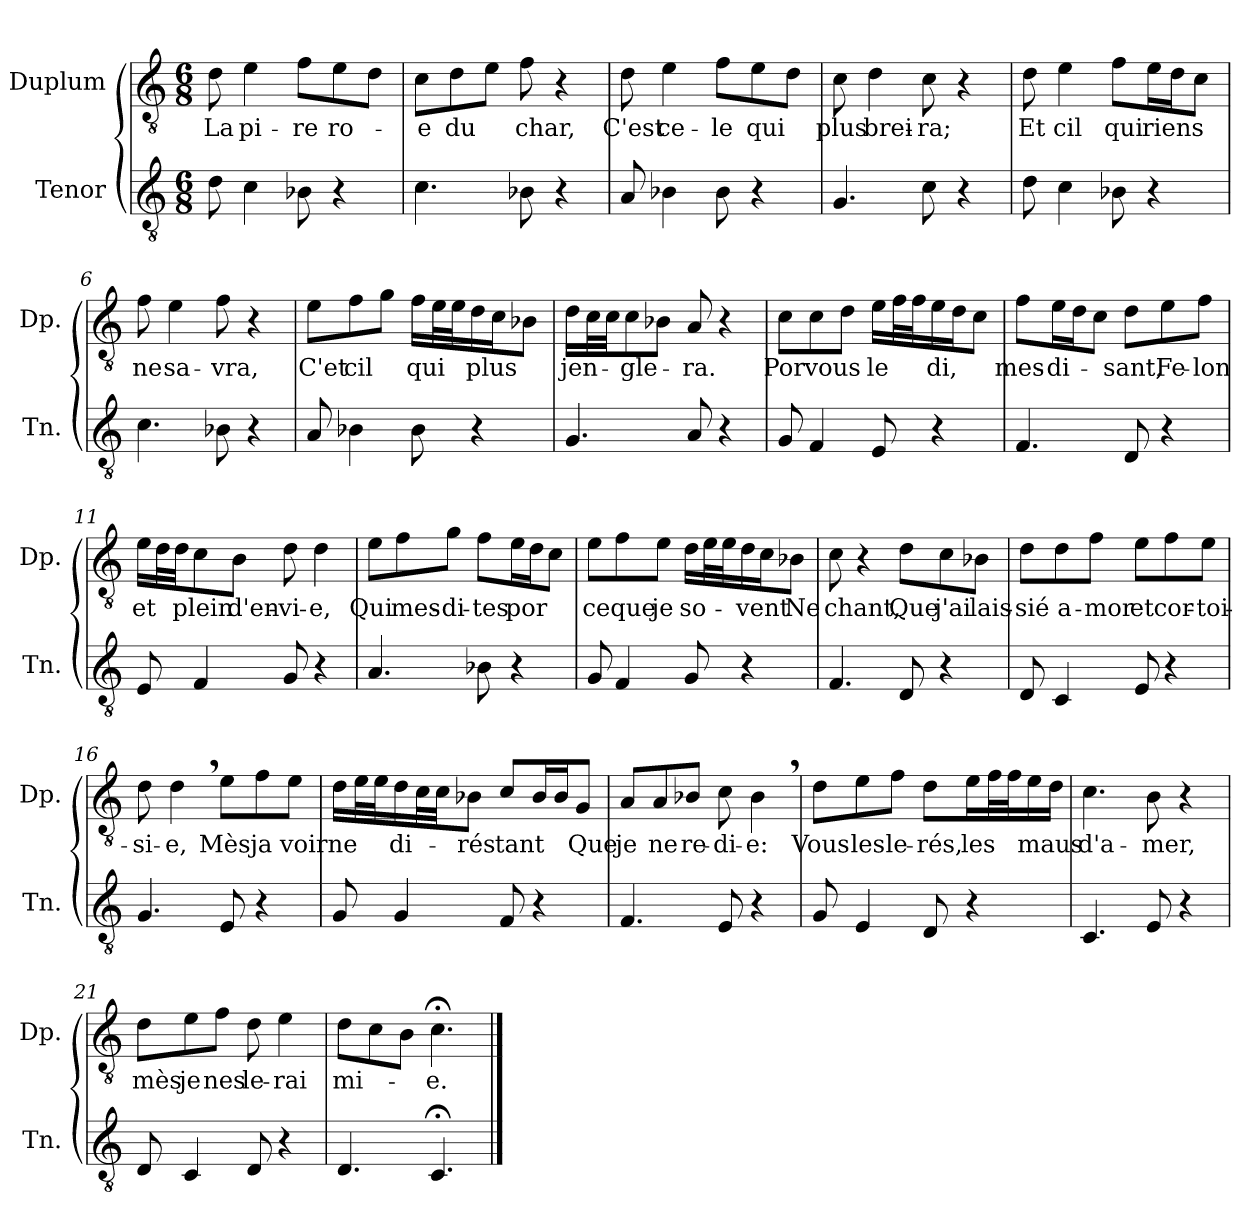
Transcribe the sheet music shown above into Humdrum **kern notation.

**kern	**kern	**text
*part2	*part1	*part1
*staff2	*staff1	*staff1
*I"Tenor	*I"Duplum	*
*I'Tn.	*I'Dp.	*
*clefGv2	*clefGv2	*
*k[]	*k[]	*
*M6/8	*M6/8	*
=1	=1	=1
!	!	!LO:LY:b
8d\	8d\	La
!	!	!LO:LY:b
4c\	4e\	pi-
!	!	!LO:LY:b
8B-X\	8f\L	-re
!	!	!LO:LY:b
4r	8e\	ro-
.	8d\J	.
=2	=2	=2
!	!	!LO:LY:b
4.c\	8c\L	-e
!	!	!LO:LY:b
.	8d\	du
.	8e\J	.
!	!	!LO:LY:b
8B-X\	8f\	char,
4r	4r	.
=3	=3	=3
!	!	!LO:LY:b
8A/	8d\	C'est
!	!	!LO:LY:b
4B-X\	4e\	ce-
!	!	!LO:LY:b
8B-\	8f\L	-le
!	!	!LO:LY:b
4r	8e\	qui
.	8d\J	.
=4	=4	=4
!	!	!LO:LY:b
4.G/	8c\	plus
!	!	!LO:LY:b
.	4d\	brei-
!	!	!LO:LY:b
8c\	8c\	-ra;
4r	4r	.
=5	=5	=5
!	!	!LO:LY:b
8d\	8d\	Et
!	!	!LO:LY:b
4c\	4e\	cil
!	!	!LO:LY:b
8B-X\	8f\L	qui
!	!	!LO:LY:b
4r	16e\L	riens
.	16d\J	.
.	8c\J	.
=6	=6	=6
!	!	!LO:LY:b
4.c\	8f\	ne
!	!	!LO:LY:b
.	4e\	sa-
!	!	!LO:LY:b
8B-X\	8f\	-vra,
4r	4r	.
!!LO:LB:g=z
=7	=7	=7
!	!	!LO:LY:b
8A/	8e\L	C'et
!	!	!LO:LY:b
4B-X\	8f\	cil
.	8g\J	.
!	!	!LO:LY:b
8B-\	16f\LL	qui
*	*tremolo	*
.	32e\	.
.	32e\	.
*	*Xtremolo	*
!	!	!LO:LY:b
4r	16d\	plus
.	16c\J	.
.	8B-X\J	.
=8	=8	=8
!	!	!LO:LY:b
4.G/	16d\LL	jen-
*	*tremolo	*
.	32c\	.
.	32c\JJJ	.
*	*Xtremolo	*
!	!	!LO:LY:b
.	8c\	-gle-
.	8B-X\J	.
!	!	!LO:LY:b
8A/	8A/	-ra.
4r	4r	.
=9	=9	=9
!	!	!LO:LY:b
8G/	8c\L	Por
!	!	!LO:LY:b
4F/	8c\	vous
.	8d\J	.
!	!	!LO:LY:b
8E/	16e\LL	le
*	*tremolo	*
.	32f\	.
.	32f\	.
*	*Xtremolo	*
!	!	!LO:LY:b
4r	16e\	di,
.	16d\J	.
.	8c\J	.
=10	=10	=10
!	!	!LO:LY:b
4.F/	8f\L	mes-
!	!	!LO:LY:b
.	16e\L	-di-
.	16d\J	.
.	8c\J	.
!	!	!LO:LY:b
8D/	8d\L	-sant,
!	!	!LO:LY:b
4r	8e\	Fe-
!	!	!LO:LY:b
.	8f\J	-lon
=11	=11	=11
!	!	!LO:LY:b
8E/	16e\LL	et
*	*tremolo	*
.	32d\	.
.	32d\JJJ	.
*	*Xtremolo	*
!	!	!LO:LY:b
4F/	8c\	plein
!	!	!LO:LY:b
.	8B\J	d'en-
!	!	!LO:LY:b
8G/	8d\	-vi-
!	!	!LO:LY:b
4r	4d\	-e,
!!LO:LB:g=z
=12	=12	=12
!	!	!LO:LY:b
4.A/	8e\L	Qui
!	!	!LO:LY:b
.	8f\	mes-
!	!	!LO:LY:b
.	8g\J	-di-
!	!	!LO:LY:b
8B-X\	8f\L	-tes
!	!	!LO:LY:b
4r	16e\L	por
.	16d\J	.
.	8c\J	.
=13	=13	=13
!	!	!LO:LY:b
8G/	8e\L	ce
!	!	!LO:LY:b
4F/	8f\	que
!	!	!LO:LY:b
.	8e\J	je
!	!	!LO:LY:b
8G/	16d\LL	so-
*	*tremolo	*
.	32e\	.
.	32e\	.
*	*Xtremolo	*
!	!	!LO:LY:b
4r	16d\	-vent
.	16c\J	.
!	!	!LO:LY:b
.	8B-X\J	Ne
=14	=14	=14
!	!	!LO:LY:b
4.F/	8c\	chant,
.	4r	.
!	!	!LO:LY:b
8D/	8d\L	Que
!	!	!LO:LY:b
4r	8c\	j'ai
!	!	!LO:LY:b
.	8B-X\J	lais-
=15	=15	=15
!	!	!LO:LY:b
8D/	8d\L	-sié
!	!	!LO:LY:b
4C/	8d\	a-
!	!	!LO:LY:b
.	8f\J	-mor
!	!	!LO:LY:b
8E/	8e\L	et
!	!	!LO:LY:b
4r	8f\	cor-
!	!	!LO:LY:b
.	8e\J	-toi-
!!LO:LB:g=z
=16	=16	=16
!	!	!LO:LY:b
4.G/	8d\	-si-
!	!	!LO:LY:b
.	4d,\	-e,
!	!	!LO:LY:b
8E/	8e\L	Mès
!	!	!LO:LY:b
4r	8f\	ja
!	!	!LO:LY:b
.	8e\J	voir
=17	=17	=17
!	!	!LO:LY:b
8G/	16d\LL	ne
*	*tremolo	*
.	32e\	.
.	32e\	.
*	*Xtremolo	*
!	!	!LO:LY:b
4G/	16d\	di-
*	*tremolo	*
.	32c\	.
.	32c\JJJ	.
*	*Xtremolo	*
!	!	!LO:LY:b
.	8B-X\J	-rés
!	!	!LO:LY:b
8F/	8c/L	tant
*	*tremolo	*
4r	16B-/	.
.	16B-/	.
*	*Xtremolo	*
!	!	!LO:LY:b
.	8G/J	Que
=18	=18	=18
!	!	!LO:LY:b
4.F/	8A/L	je
!	!	!LO:LY:b
.	8A/	ne
!	!	!LO:LY:b
.	8B-X/J	re-
!	!	!LO:LY:b
8E/	8c\	-di-
!	!	!LO:LY:b
4r	4B-,\	-e:
=19	=19	=19
!	!	!LO:LY:b
8G/	8d\L	Vous
!	!	!LO:LY:b
4E/	8e\	les
!	!	!LO:LY:b
.	8f\J	le-
!	!	!LO:LY:b
8D/	8d\L	-rés,
!	!	!LO:LY:b
4r	16e\L	les
*	*tremolo	*
.	32f\	.
.	32f\	.
*	*Xtremolo	*
!	!	!LO:LY:b
.	16e\	maus
.	16d\JJ	.
=20	=20	=20
!	!	!LO:LY:b
4.C/	4.c\	d'a-
!	!	!LO:LY:b
8E/	8B\	-mer,
4r	4r	.
!!LO:LB:g=z
=21	=21	=21
!	!	!LO:LY:b
8D/	8d\L	mès
!	!	!LO:LY:b
4C/	8e\	je
!	!	!LO:LY:b
.	8f\J	nes
!	!	!LO:LY:b
8D/	8d\	le-
!	!	!LO:LY:b
4r	4e\	-rai
=22	=22	=22
!	!	!LO:LY:b
4.D/	8d\L	mi-
.	8c\	.
.	8B\J	.
!	!	!LO:LY:b
4.C;</	4.c;<\	-e.
==	==	==
*-	*-	*-
